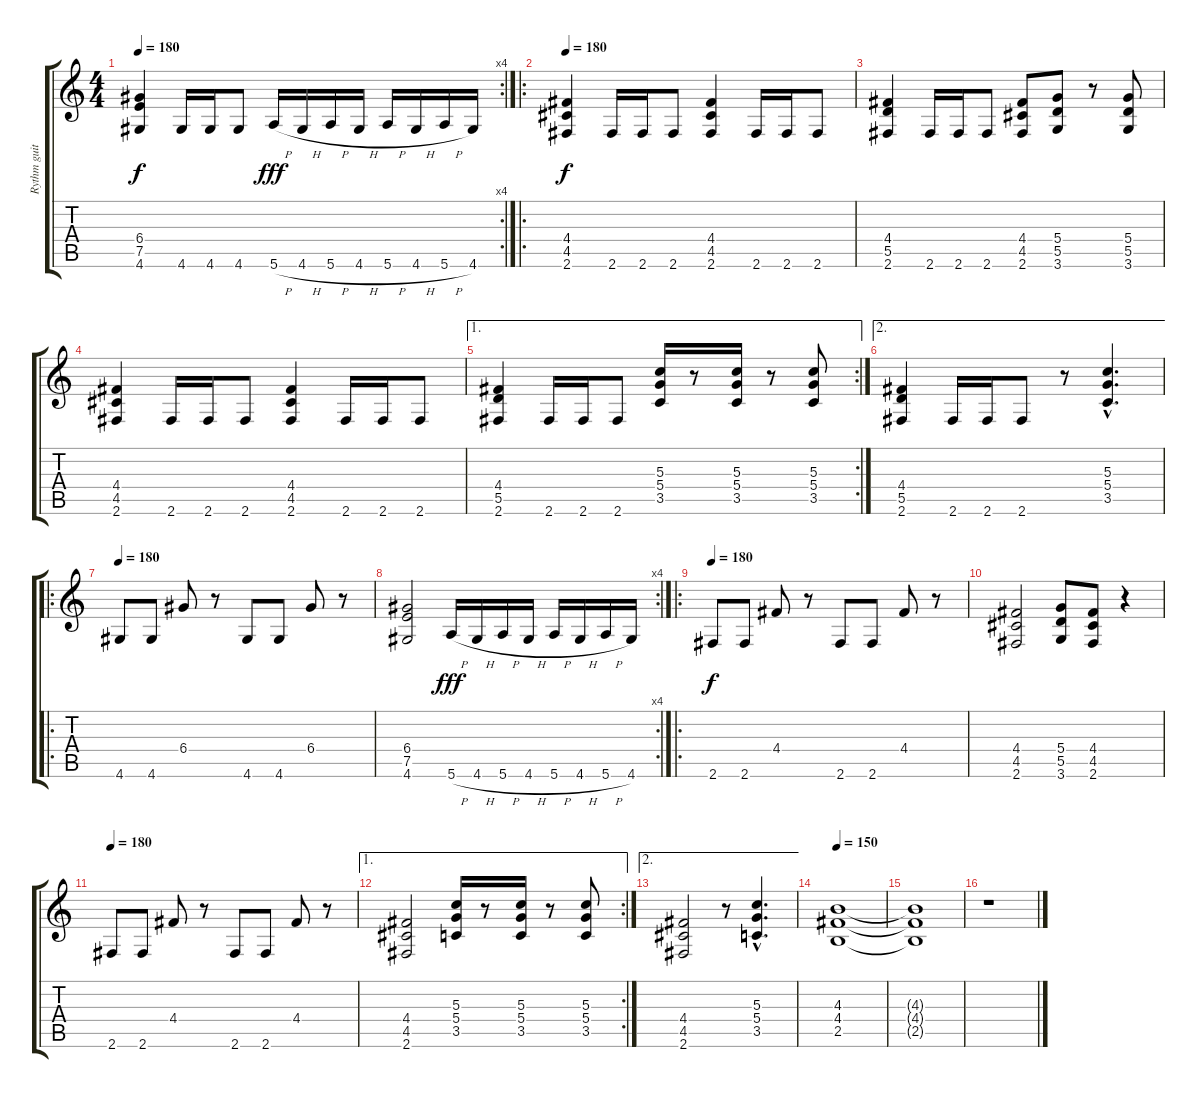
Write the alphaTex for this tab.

\track ("Rythm guitar" "Rythm guit") {instrument distortionguitar}
\staff {score tabs}
\tuning (E4 B3 G3 D3 A2 E2) {hide}
\rc 4
\ts (4 4)
\tempo 180
\clef g2
\ks c
(6.4 7.5 4.6).4{dy f} 4.6.16 4.6.16 4.6.8 5.6{h}.16{dy fff} 4.6{h}.16 5.6{h}.16 4.6{h}.16 5.6{h}.16 4.6{h}.16 5.6{h}.16 4.6.16 |
\ro
\tempo 180
(4.4 4.5 2.6).4{dy f} 2.6.16 2.6.16 2.6.8 (4.4 4.5 2.6).4 2.6.16 2.6.16 2.6.8 |
(4.4 5.5 2.6).4 2.6.16 2.6.16 2.6.8 (4.4 4.5 2.6).8 (5.4 5.5 3.6).8 r.8 (5.4 5.5 3.6).8 |
(4.4 4.5 2.6).4 2.6.16 2.6.16 2.6.8 (4.4 4.5 2.6).4 2.6.16 2.6.16 2.6.8 |
\ae 1
\rc 2
(4.4 5.5 2.6).4 2.6.16 2.6.16 2.6.8 (5.3 5.4 3.5).16 r.8 (5.3 5.4 3.5).16 r.8 (5.3 5.4 3.5).8 |
\ae 2
(4.4 5.5 2.6).4 2.6.16 2.6.16 2.6.8 r.8 (5.3{hac} 5.4{hac} 3.5{hac}).4{d} |
\ro
\tempo 180
4.6.8 4.6.8 6.4.8 r.8 4.6.8 4.6.8 6.4.8 r.8 |
\rc 4
(6.4 7.5 4.6).2 5.6{h}.16{dy fff} 4.6{h}.16 5.6{h}.16 4.6{h}.16 5.6{h}.16 4.6{h}.16 5.6{h}.16 4.6.16 |
\ro
\tempo 180
2.6.8{dy f} 2.6.8 4.4.8 r.8 2.6.8 2.6.8 4.4.8 r.8 |
(4.4 4.5 2.6).2 (5.4 5.5 3.6).8 (4.4 4.5 2.6).8 r.4 |
\tempo 180
2.6.8 2.6.8 4.4.8 r.8 2.6.8 2.6.8 4.4.8 r.8 |
\ae 1
\rc 2
(4.4 4.5 2.6).2 (5.3 5.4 3.5).16 r.8 (5.3 5.4 3.5).16 r.8 (5.3 5.4 3.5).8 |
\ae 2
(4.4 4.5 2.6).2 r.8 (5.3{hac} 5.4{hac} 3.5{hac}).4{d} |
\tempo 150
(4.3 4.4 2.5).1{volume 0} |
(4.3{t} 4.4{t} 2.5{t}).1 |
r.1
